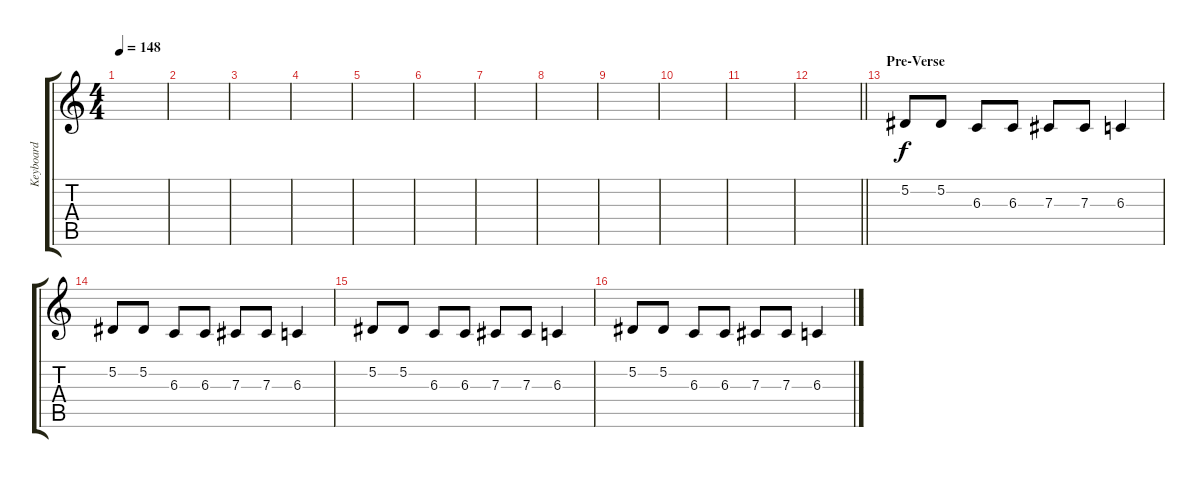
\track ("Keyboard" "Keyboard") {instrument acousticgrandpiano}
\staff {score tabs}
\tuning (Eb4 Bb3 Gb3 Db3 Ab2 Eb2) {hide}
\ts (4 4)
\tempo 148
\clef g2
\ks c
|
|
|
|
|
|
|
|
|
|
|
\barLineRight lightlight
|
\section ("" "Pre-Verse")
5.2.8 5.2.8 6.3.8 6.3.8 7.3.8 7.3.8 6.3.4 |
5.2.8 5.2.8 6.3.8 6.3.8 7.3.8 7.3.8 6.3.4 |
5.2.8 5.2.8 6.3.8 6.3.8 7.3.8 7.3.8 6.3.4 |
5.2.8 5.2.8 6.3.8 6.3.8 7.3.8 7.3.8 6.3.4
